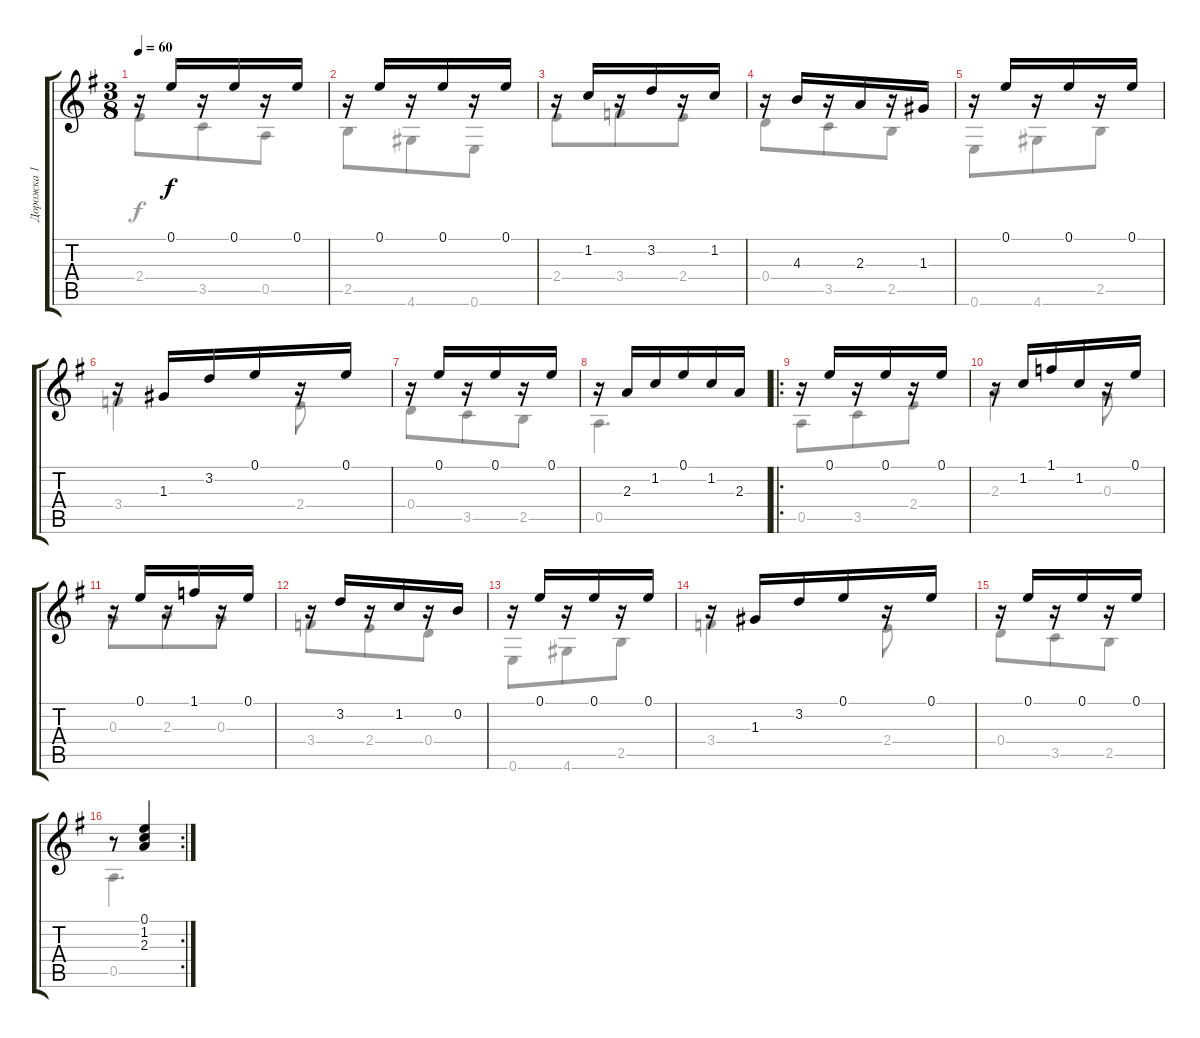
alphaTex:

\track ("Дорожка 1" "Дорожка 1") {instrument acousticguitarsteel}
\staff {score tabs}
\tuning (E4 B3 G3 D3 A2 E2) {hide}
\voice
\ts (3 8)
\tempo 60
\clef g2
\ks g
r.16{dy f} 0.1.16 r.16 0.1.16 r.16 0.1.16 |
r.16 0.1.16 r.16 0.1.16 r.16 0.1.16 |
r.16 1.2.16 r.16 3.2.16 r.16 1.2.16 |
r.16 4.3.16 r.16 2.3.16 r.16 1.3.16 |
r.16 0.1.16 r.16 0.1.16 r.16 0.1.16 |
r.16 1.3.16{beam merge} 3.2.16 0.1.16 r.16 0.1.16 |
r.16 0.1.16 r.16 0.1.16 r.16 0.1.16 |
r.16 2.3.16{beam merge} 1.2.16 0.1.16{beam merge} 1.2.16 2.3.16 |
\ro
r.16 0.1.16 r.16 0.1.16 r.16 0.1.16 |
r.16 1.2.16{beam merge} 1.1.16 1.2.16 r.16 0.1.16 |
r.16 0.1.16 r.16 1.1.16 r.16 0.1.16 |
r.16 3.2.16 r.16 1.2.16 r.16 0.2.16 |
r.16 0.1.16 r.16 0.1.16 r.16 0.1.16 |
r.16 1.3.16{beam merge} 3.2.16 0.1.16 r.16 0.1.16 |
r.16 0.1.16 r.16 0.1.16 r.16 0.1.16 |
\rc 2
r.8 (0.1 1.2 2.3).4
\voice
\clef g2
\ottava regular
\simile none
\ks g
2.4.8{dy f} 3.5.8 0.5.8 |
2.5.8 4.6.8 0.6.8 |
2.4.8 3.4.8 2.4.8 |
0.4.8 3.5.8 2.5.8 |
0.6.8 4.6.8 2.5.8 |
3.4.4 2.4.8 |
0.4.8 3.5.8 2.5.8 |
0.5.4{d} |
0.5.8 3.5.8 2.4.8 |
2.3.4 0.3.8 |
0.3.8 2.3.8 0.3.8 |
3.4.8 2.4.8 0.4.8 |
0.6.8 4.6.8 2.5.8 |
3.4.4 2.4.8 |
0.4.8 3.5.8 2.5.8 |
0.5.4{d}
